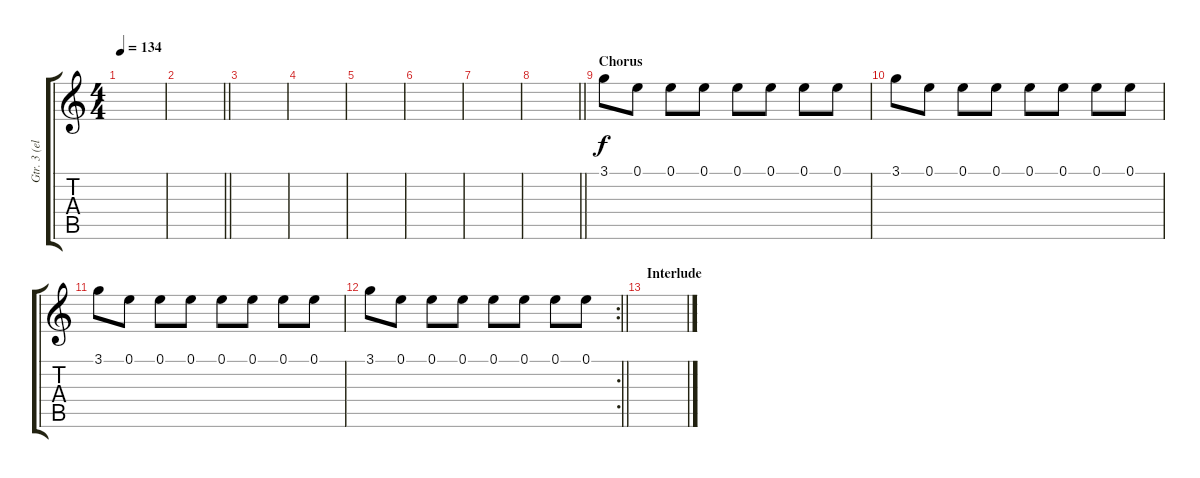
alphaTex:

\track ("Gtr. 3 (elec. w/dist.)" "Gtr. 3 (el") {instrument overdrivenguitar}
\staff {score tabs}
\tuning (E4 B3 G3 D3 A2 E2) {hide}
\ts (4 4)
\tempo 134
\clef g2
\ks c
|
\barLineRight lightlight
|
|
|
|
|
|
\barLineRight lightlight
|
\section ("" "Chorus")
3.1.8 0.1.8 0.1.8 0.1.8 0.1.8 0.1.8 0.1.8 0.1.8 |
3.1.8 0.1.8 0.1.8 0.1.8 0.1.8 0.1.8 0.1.8 0.1.8 |
3.1.8 0.1.8 0.1.8 0.1.8 0.1.8 0.1.8 0.1.8 0.1.8 |
\rc 2
\barLineRight lightlight
3.1.8 0.1.8 0.1.8 0.1.8 0.1.8 0.1.8 0.1.8 0.1.8 |
\section ("" "Interlude")
